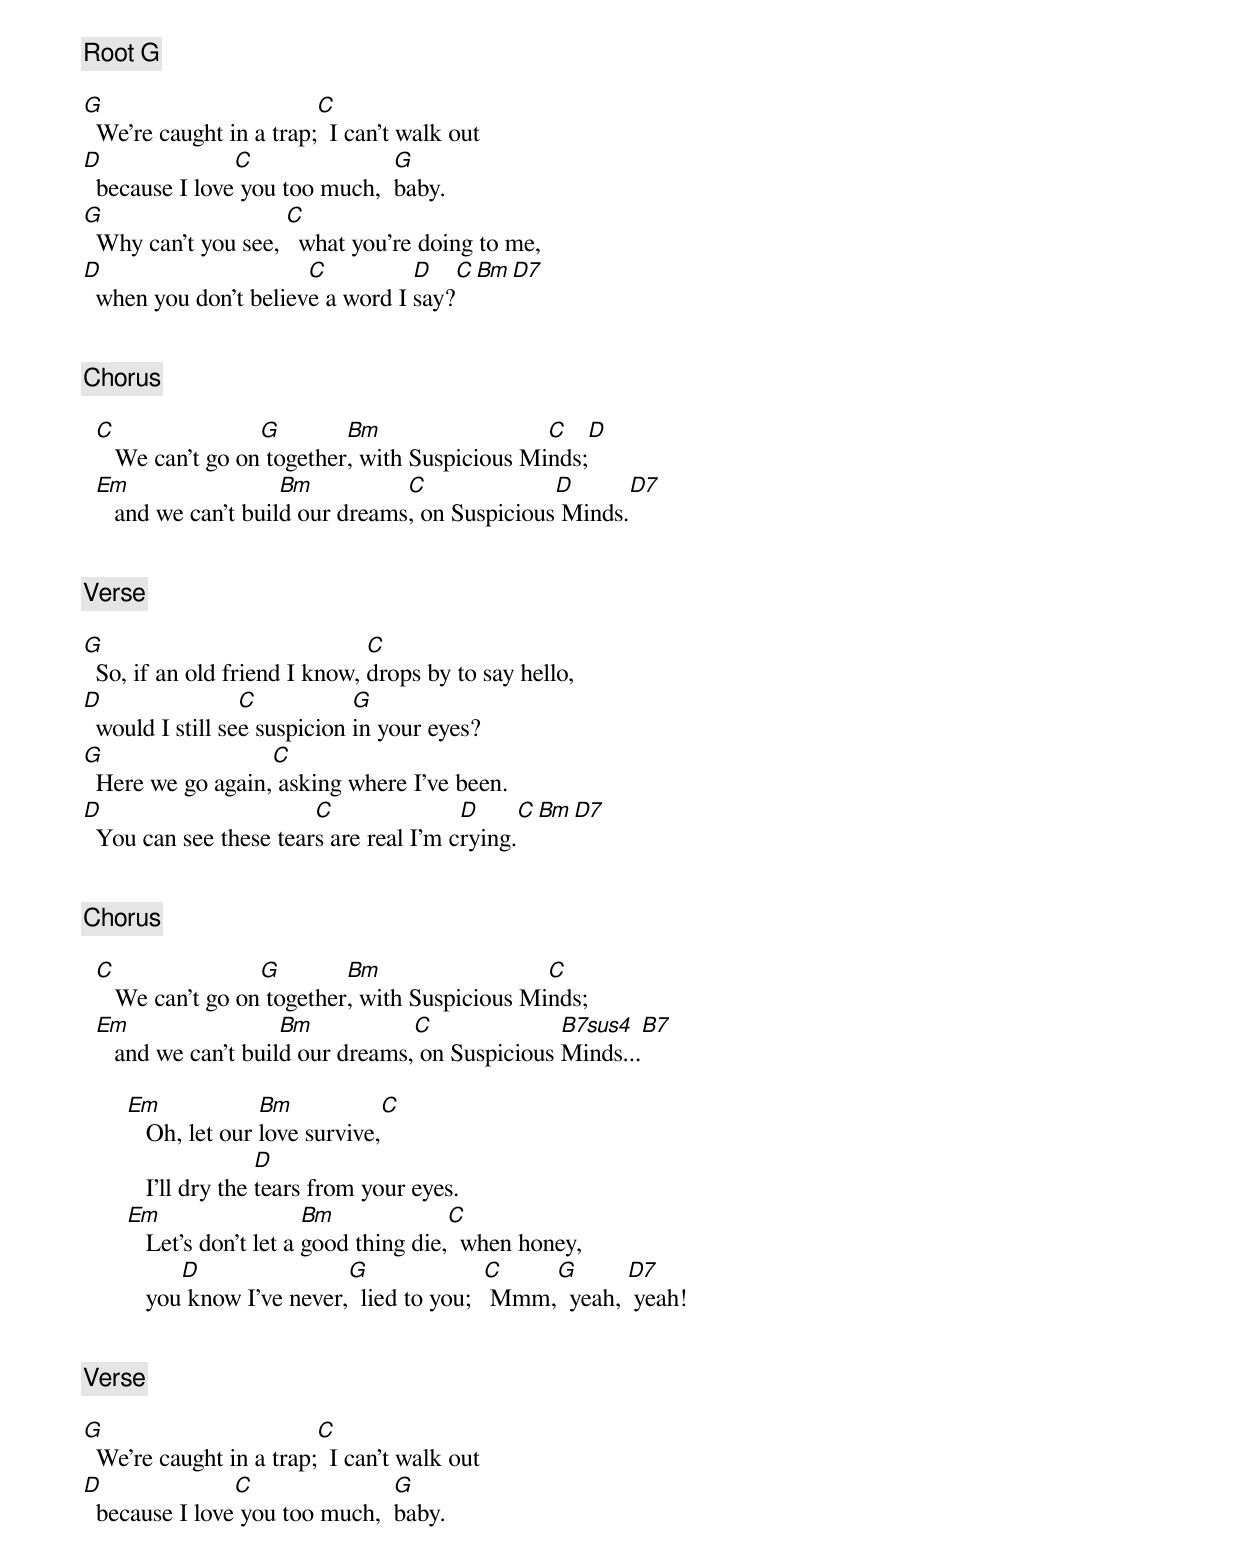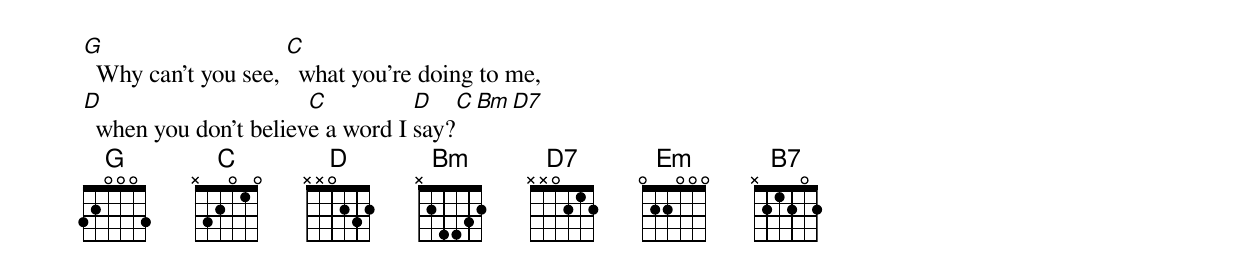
[Root] G

G                        C
  We're caught in a trap;  I can't walk out
D               C               G
  because I love you too much,  baby.
G                    C
  Why can't you see,   what you're doing to me,
D                      C          D     C  Bm  D7
  when you don't believe a word I say?


[Chorus]

  C                G        Bm                  C    D
     We can't go on together, with Suspicious Minds;
  Em                  Bm          C              D       D7
     and we can't build our dreams, on Suspicious Minds.


[Verse]

G                              C
  So, if an old friend I know, drops by to say hello,
D                 C           G
  would I still see suspicion in your eyes?
G                  C
  Here we go again, asking where I've been.
D                       C               D      C  Bm  D7
  You can see these tears are real I'm crying.


[Chorus]

  C                G        Bm                  C
     We can't go on together, with Suspicious Minds;
  Em                  Bm           C              B7sus4   B7
     and we can't build our dreams, on Suspicious Minds...

       Em             Bm            C
          Oh, let our love survive,
                       D
          I'll dry the tears from your eyes.
       Em                   Bm             C
          Let's don't let a good thing die,  when honey,
             D                G               C    G       D7
          you know I've never,  lied to you;   Mmm,  yeah,  yeah!


[Verse]

G                        C
  We're caught in a trap;  I can't walk out
D               C               G
  because I love you too much,  baby.
G                    C
  Why can't you see,   what you're doing to me,
D                      C          D     C  Bm  D7
  when you don't believe a word I say?
